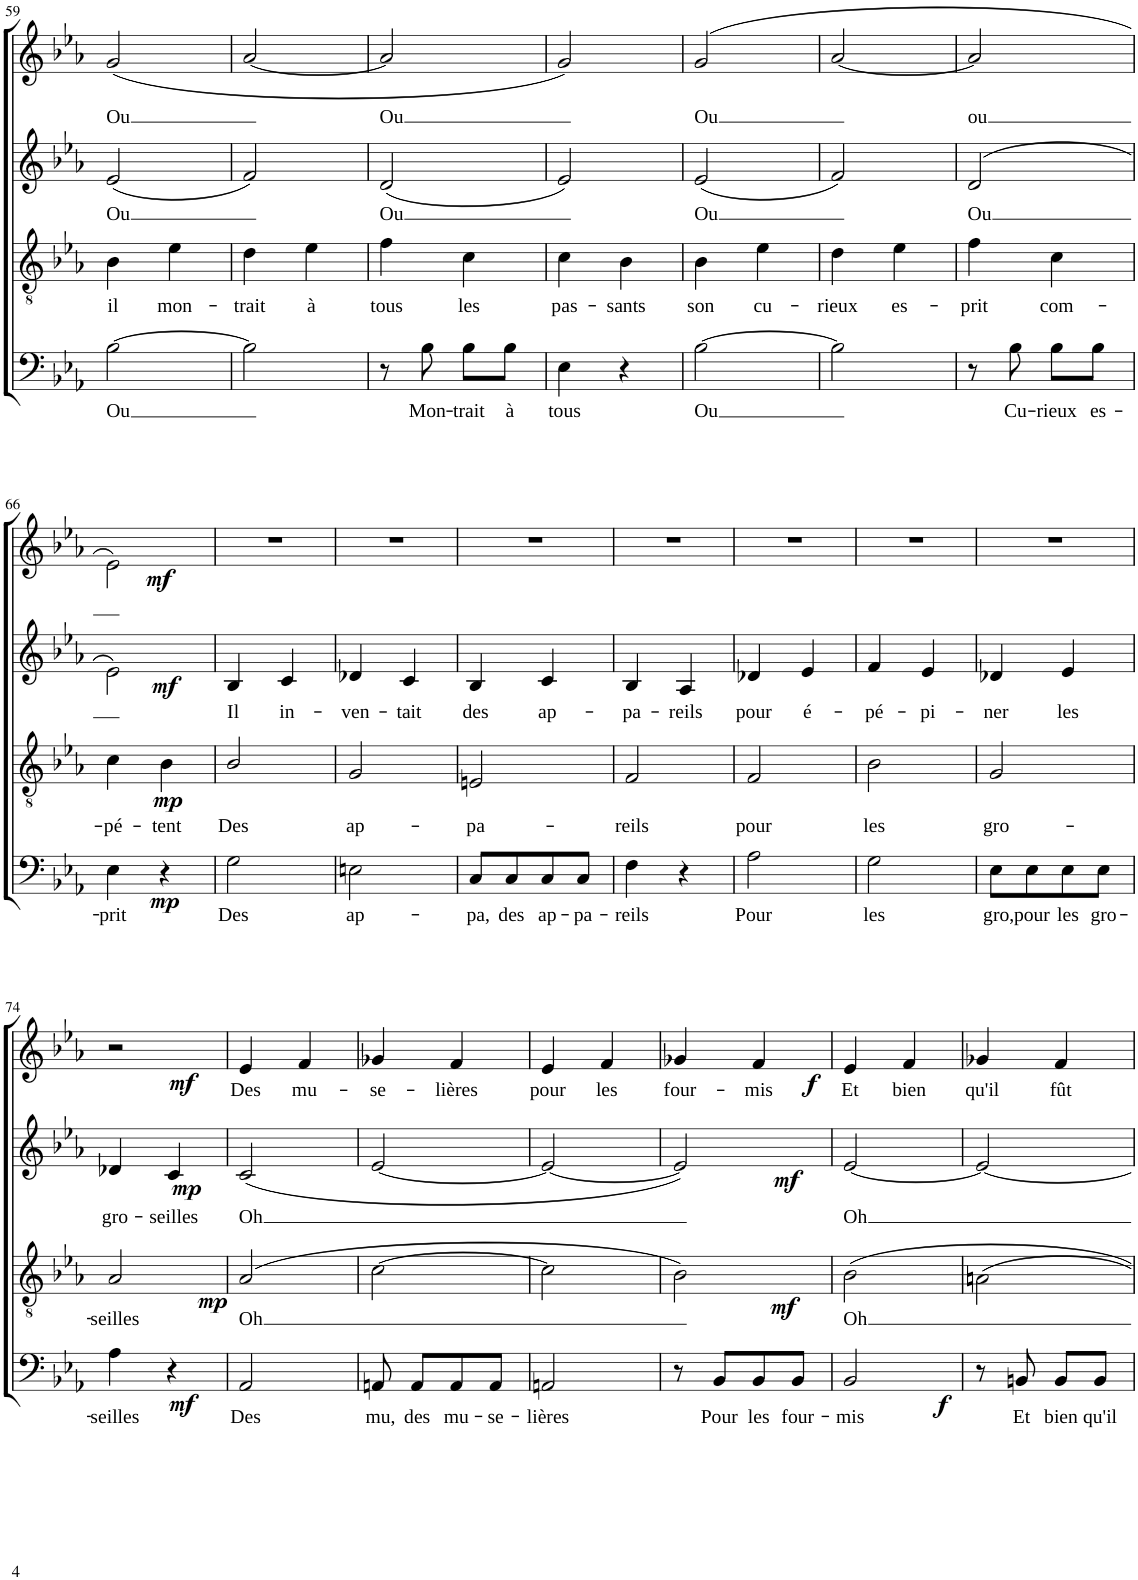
**kern	**text	**dynam	**kern	**text	**dynam	**kern	**text	**dynam	**kern	**text	**text	**dynam
*part4	*part4	*part4	*part3	*part3	*part3	*part2	*part2	*part2	*part1	*part1	*part1	*part1
*staff4	*staff4	*staff4	*staff3	*staff3	*staff3	*staff2	*staff2	*staff2	*staff1	*staff1	*staff1	*staff1
*I"Bass	*	*	*I"Tenor	*	*	*I"Alto	*	*	*I"Soprano	*	*	*
!!LO:PB:g=z
*clefF4	*	*	*clefGv2	*	*	*clefG2	*	*	*clefG2	*	*	*
*k[b-e-a-]	*	*	*k[b-e-a-]	*	*	*k[b-e-a-]	*	*	*k[b-e-a-]	*	*	*
*M2/4	*	*	*M2/4	*	*	*M2/4	*	*	*M2/4	*	*	*
=59	=59	=59	=59	=59	=59	=59	=59	=59	=59	=59	=59	=59
!	!LO:LY:b	!	!	!LO:LY:b	!	!	!LO:LY:b	!	!	!	!LO:LY:b	!
[2B-\	Ou	.	4B-\	il	.	(2e-/	Ou	.	(2g/	.	Ou	.
!	!	!	!	!LO:LY:b	!	!	!	!	!	!	!	!
.	.	.	4e-\	mon-	.	.	.	.	.	.	.	.
=60	=60	=60	=60	=60	=60	=60	=60	=60	=60	=60	=60	=60
!	!	!	!	!LO:LY:b	!	!	!	!	!	!	!	!
2B-\]	.	.	4d\	-trait	.	2f/)	.	.	[2a-/	.	.	.
!	!	!	!	!LO:LY:b	!	!	!	!	!	!	!	!
.	.	.	4e-\	à	.	.	.	.	.	.	.	.
=61	=61	=61	=61	=61	=61	=61	=61	=61	=61	=61	=61	=61
!	!	!	!	!LO:LY:b	!	!	!LO:LY:b	!	!	!	!LO:LY:b	!
8r	.	.	4f\	tous	.	(2d/	Ou	.	2a-/]	.	Ou	.
!	!LO:LY:b	!	!	!	!	!	!	!	!	!	!	!
8B-\	Mon-	.	.	.	.	.	.	.	.	.	.	.
!	!LO:LY:b	!	!	!LO:LY:b	!	!	!	!	!	!	!	!
8B-\L	-trait	.	4c\	les	.	.	.	.	.	.	.	.
!	!LO:LY:b	!	!	!	!	!	!	!	!	!	!	!
8B-\J	à	.	.	.	.	.	.	.	.	.	.	.
=62	=62	=62	=62	=62	=62	=62	=62	=62	=62	=62	=62	=62
!	!LO:LY:b	!	!	!LO:LY:b	!	!	!	!	!	!	!	!
4E-\	tous	.	4c\	pas-	.	2e-/)	.	.	2g/)	.	.	.
!	!	!	!	!LO:LY:b	!	!	!	!	!	!	!	!
4r	.	.	4B-\	-sants	.	.	.	.	.	.	.	.
=63	=63	=63	=63	=63	=63	=63	=63	=63	=63	=63	=63	=63
!	!LO:LY:b	!	!	!LO:LY:b	!	!	!LO:LY:b	!	!	!	!LO:LY:b	!
[2B-\	Ou	.	4B-\	son	.	(2e-/	Ou	.	(2g/	.	Ou	.
!	!	!	!	!LO:LY:b	!	!	!	!	!	!	!	!
.	.	.	4e-\	cu-	.	.	.	.	.	.	.	.
=64	=64	=64	=64	=64	=64	=64	=64	=64	=64	=64	=64	=64
!	!	!	!	!LO:LY:b	!	!	!	!	!	!	!	!
2B-\]	.	.	4d\	-rieux	.	2f/)	.	.	[2a-/	.	.	.
!	!	!	!	!LO:LY:b	!	!	!	!	!	!	!	!
.	.	.	4e-\	es-	.	.	.	.	.	.	.	.
=65	=65	=65	=65	=65	=65	=65	=65	=65	=65	=65	=65	=65
!	!	!	!	!LO:LY:b	!	!	!LO:LY:b	!	!	!	!LO:LY:b	!
8r	.	.	4f\	-prit	.	(2d/	Ou	.	2a-/]	.	ou	.
!	!LO:LY:b	!	!	!	!	!	!	!	!	!	!	!
8B-\	Cu-	.	.	.	.	.	.	.	.	.	.	.
!	!LO:LY:b	!	!	!LO:LY:b	!	!	!	!	!	!	!	!
8B-\L	-rieux	.	4c\	com-	.	.	.	.	.	.	.	.
!	!LO:LY:b	!	!	!	!	!	!	!	!	!	!	!
8B-\J	es-	.	.	.	.	.	.	.	.	.	.	.
!!LO:LB:g=z
=66	=66	=66	=66	=66	=66	=66	=66	=66	=66	=66	=66	=66
!	!LO:LY:b	!	!	!LO:LY:b	!	!	!	!	!	!	!	!
4E-\	-prit	.	4c\	-pé-	.	2e-\)	.	.	2e-\)	.	.	.
!	!	!	!	!LO:LY:b	!	!	!	!	!	!	!	!
4r	.	.	4B-\	-tent	.	.	.	.	.	.	.	.
=67	=67	=67	=67	=67	=67	=67	=67	=67	=67	=67	=67	=67
!	!LO:LY:b	!LO:DY:b	!	!LO:LY:b	!LO:DY:b	!	!LO:LY:b	!LO:DY:b	!	!	!	!LO:DY:b
2G\	Des	mp	2B-/	Des	mp	4B-/	Il	mf	2r	.	.	mf
!	!	!	!	!	!	!	!LO:LY:b	!	!	!	!	!
.	.	.	.	.	.	4c/	in-	.	.	.	.	.
=68	=68	=68	=68	=68	=68	=68	=68	=68	=68	=68	=68	=68
!	!LO:LY:b	!	!	!LO:LY:b	!	!	!LO:LY:b	!	!	!	!	!
2En\	ap-	.	2G/	ap-	.	4d-X/	-ven-	.	2r	.	.	.
!	!	!	!	!	!	!	!LO:LY:b	!	!	!	!	!
.	.	.	.	.	.	4c/	-tait	.	.	.	.	.
=69	=69	=69	=69	=69	=69	=69	=69	=69	=69	=69	=69	=69
!	!LO:LY:b	!	!	!LO:LY:b	!	!	!LO:LY:b	!	!	!	!	!
8C/L	-pa,	.	2En/	-pa-	.	4B-/	des	.	2r	.	.	.
!	!LO:LY:b	!	!	!	!	!	!	!	!	!	!	!
8C/	des	.	.	.	.	.	.	.	.	.	.	.
!	!LO:LY:b	!	!	!	!	!	!LO:LY:b	!	!	!	!	!
8C/	ap-	.	.	.	.	4c/	ap-	.	.	.	.	.
!	!LO:LY:b	!	!	!	!	!	!	!	!	!	!	!
8C/J	-pa-	.	.	.	.	.	.	.	.	.	.	.
=70	=70	=70	=70	=70	=70	=70	=70	=70	=70	=70	=70	=70
!	!LO:LY:b	!	!	!LO:LY:b	!	!	!LO:LY:b	!	!	!	!	!
4F\	-reils	.	2F/	-reils	.	4B-/	-pa-	.	2r	.	.	.
!	!	!	!	!	!	!	!LO:LY:b	!	!	!	!	!
4r	.	.	.	.	.	4A-/	-reils	.	.	.	.	.
=71	=71	=71	=71	=71	=71	=71	=71	=71	=71	=71	=71	=71
!	!LO:LY:b	!	!	!LO:LY:b	!	!	!LO:LY:b	!	!	!	!	!
2A-\	Pour	.	2F/	pour	.	4d-X/	pour	.	2r	.	.	.
!	!	!	!	!	!	!	!LO:LY:b	!	!	!	!	!
.	.	.	.	.	.	4e-/	é-	.	.	.	.	.
=72	=72	=72	=72	=72	=72	=72	=72	=72	=72	=72	=72	=72
!	!LO:LY:b	!	!	!LO:LY:b	!	!	!LO:LY:b	!	!	!	!	!
2G\	les	.	2B-\	les	.	4f/	-pé-	.	2r	.	.	.
!	!	!	!	!	!	!	!LO:LY:b	!	!	!	!	!
.	.	.	.	.	.	4e-/	-pi-	.	.	.	.	.
=73	=73	=73	=73	=73	=73	=73	=73	=73	=73	=73	=73	=73
!	!LO:LY:b	!	!	!LO:LY:b	!	!	!LO:LY:b	!	!	!	!	!
8E-\L	gro,	.	2G/	gro-	.	4d-X/	-ner	.	2r	.	.	.
!	!LO:LY:b	!	!	!	!	!	!	!	!	!	!	!
8E-\	pour	.	.	.	.	.	.	.	.	.	.	.
!	!LO:LY:b	!	!	!	!	!	!LO:LY:b	!	!	!	!	!
8E-\	les	.	.	.	.	4e-/	les	.	.	.	.	.
!	!LO:LY:b	!	!	!	!	!	!	!	!	!	!	!
8E-\J	gro-	.	.	.	.	.	.	.	.	.	.	.
!!LO:LB:g=z
=74	=74	=74	=74	=74	=74	=74	=74	=74	=74	=74	=74	=74
!	!LO:LY:b	!	!	!LO:LY:b	!LO:DY:b	!	!LO:LY:b	!	!	!	!	!
4A-\	-seilles	.	2A-/	-seilles	mp	4d-X/	gro-	.	2r	.	.	.
!	!	!	!	!	!	!	!LO:LY:b	!	!	!	!	!
4r	.	.	.	.	.	4c/	-seilles	.	.	.	.	.
=75	=75	=75	=75	=75	=75	=75	=75	=75	=75	=75	=75	=75
!	!LO:LY:b	!LO:DY:b	!	!LO:LY:b	!	!	!LO:LY:b	!LO:DY:b	!	!LO:LY:b	!	!LO:DY:b
2AA-/	Des	mf	(2A-/	Oh	.	(2c/	Oh	mp	4e-/	Des	.	mf
!	!	!	!	!	!	!	!	!	!	!LO:LY:b	!	!
.	.	.	.	.	.	.	.	.	4f/	mu-	.	.
=76	=76	=76	=76	=76	=76	=76	=76	=76	=76	=76	=76	=76
!	!LO:LY:b	!	!	!	!	!	!	!	!	!LO:LY:b	!	!
8AAn/	mu,	.	[2c\	.	.	[2e-/	.	.	4g-X/	-se-	.	.
!	!LO:LY:b	!	!	!	!	!	!	!	!	!	!	!
8AA/L	des	.	.	.	.	.	.	.	.	.	.	.
!	!LO:LY:b	!	!	!	!	!	!	!	!	!LO:LY:b	!	!
8AA/	mu-	.	.	.	.	.	.	.	4f/	-lières	.	.
!	!LO:LY:b	!	!	!	!	!	!	!	!	!	!	!
8AA/J	-se-	.	.	.	.	.	.	.	.	.	.	.
=77	=77	=77	=77	=77	=77	=77	=77	=77	=77	=77	=77	=77
!	!LO:LY:b	!	!	!	!	!	!	!	!	!LO:LY:b	!	!
2AAn/	-lières	.	2c\]	.	.	2e-/_	.	.	4e-/	pour	.	.
!	!	!	!	!	!	!	!	!	!	!LO:LY:b	!	!
.	.	.	.	.	.	.	.	.	4f/	les	.	.
=78	=78	=78	=78	=78	=78	=78	=78	=78	=78	=78	=78	=78
!	!	!	!	!	!	!	!	!	!	!LO:LY:b	!	!
8r	.	.	2B-\)	.	.	2e-/])	.	.	4g-X/	four-	.	.
!	!LO:LY:b	!	!	!	!	!	!	!	!	!	!	!
8BB-/L	Pour	.	.	.	.	.	.	.	.	.	.	.
!	!LO:LY:b	!	!	!	!	!	!	!	!	!LO:LY:b	!	!
8BB-/	les	.	.	.	.	.	.	.	4f/	-mis	.	.
!	!LO:LY:b	!	!	!	!	!	!	!	!	!	!	!
8BB-/J	four-	.	.	.	.	.	.	.	.	.	.	.
=79	=79	=79	=79	=79	=79	=79	=79	=79	=79	=79	=79	=79
!	!LO:LY:b	!	!	!LO:LY:b	!LO:DY:b	!	!LO:LY:b	!LO:DY:b	!	!LO:LY:b	!	!LO:DY:b
2BB-/	-mis	.	2B-\	Oh	mf	[2e-/	Oh	mf	4e-/	Et	.	f
!	!	!	!	!	!	!	!	!	!	!LO:LY:b	!	!
.	.	.	.	.	.	.	.	.	4f/	bien	.	.
=80	=80	=80	=80	=80	=80	=80	=80	=80	=80	=80	=80	=80
!	!	!LO:DY:b	!	!	!	!	!	!	!	!LO:LY:b	!	!
8r	.	f	2An\	.	.	2e-/_	.	.	4g-X/	qu'il	.	.
!	!LO:LY:b	!	!	!	!	!	!	!	!	!	!	!
8BBn/	Et	.	.	.	.	.	.	.	.	.	.	.
!	!LO:LY:b	!	!	!	!	!	!	!	!	!LO:LY:b	!	!
8BB/L	bien	.	.	.	.	.	.	.	4f/	fût	.	.
!	!LO:LY:b	!	!	!	!	!	!	!	!	!	!	!
8BB/J	qu'il	.	.	.	.	.	.	.	.	.	.	.
=	=	=	=	=	=	=	=	=	=	=	=	=
*-	*-	*-	*-	*-	*-	*-	*-	*-	*-	*-	*-	*-
